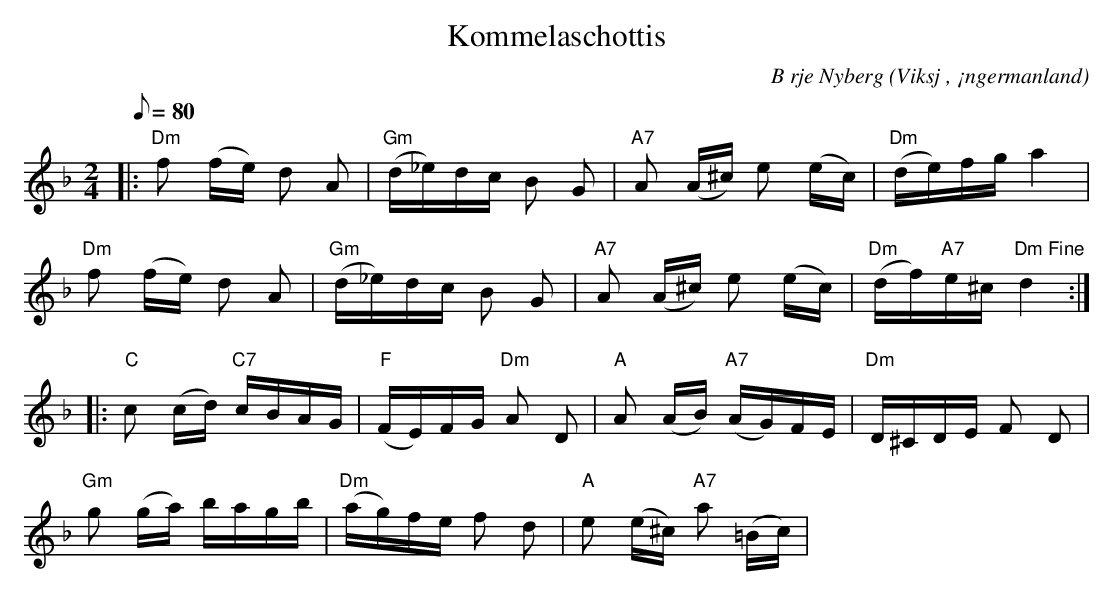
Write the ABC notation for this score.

X:1
T:Kommelaschottis
C:B rje Nyberg
O:Viksj , ¡ngermanland
M:2/4
L:1/8
Q:80
K:Dm
|: "Dm"f (f/2e/2) d A | "Gm"(d/2_e/2)d/2c/2 B G | "A7"A (A/2^c/2) e (e/2c/2) |"Dm"(d/2e/2)f/2g/2 a2 |
"Dm"f (f/2e/2) d A | "Gm" (d/2_e/2)d/2c/2 B G | "A7"A (A/2^c/2) e (e/2c/2) | "Dm"(d/2f/2)"A7"e/2^c/2 "Dm Fine"d2::
"C"c (c/2d/2) "C7"c/2B/2A/2G/2 | "F"(F/2E/2)F/2G/2 "Dm"A D | "A"A (A/2B/2) "A7"(A/2G/2)F/2E/2 | "Dm"D/2^C/2D/2E/2 F D |
"Gm"g (g/2a/2) b/2a/2g/2b/2 | "Dm"(a/2g/2)f/2e/2 f d | "A"e (e/2^c/2) "A7"a (=B/2c/2) |
